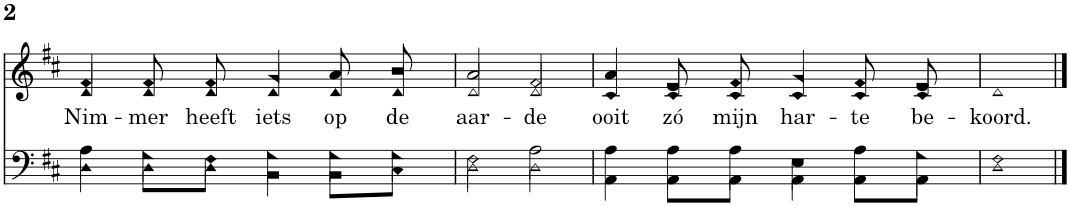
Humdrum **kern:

**kern	**kern	**text
*part2	*part1	*part1
*staff2	*staff1	*staff1
*I"Men	*I"Women	*
!!LO:PB:g=z
*clefF4	*clefG2	*
*k[f#c#]	*k[f#c#]	*
*M4/4	*M4/4	*
=21	=21	=21
*^	*	*
!	!	!	!LO:LY:b
*	*	*^	*
4A\	4D\	4f#/	4d/	Nim-
!	!	!	!	!LO:LY:b
8G\L	8D\L	8f#/L	8d/L	-mer
!	!	!	!	!LO:LY:b
8F#\J	8D\J	8f#/J	8d/J	heeft
!	!	!	!	!LO:LY:b
4G\	4BB\	4g/	4d/	iets
!	!	!	!	!LO:LY:b
8G\L	8BB\L	8a/L	8d/L	op
!	!	!	!	!LO:LY:b
8G\J	8C#\J	8b/J	8d/J	de
=22	=22	=22	=22	=22
!	!	!	!	!LO:LY:b
2F#\	2D\	2a/	2d/	aar-
!	!	!	!	!LO:LY:b
2A\	2D\	2f#/	2d/	-de
=23	=23	=23	=23	=23
!	!	!	!	!LO:LY:b
4A\	4AA\	4a/	4c#/	ooit
!	!	!	!	!LO:LY:b
8A\L	8AA\L	8e/L	8c#/L	zó
!	!	!	!	!LO:LY:b
8A\J	8AA\J	8f#/J	8c#/J	mijn
!	!	!	!	!LO:LY:b
4E\	4AA\	4g/	4c#/	har-
!	!	!	!	!LO:LY:b
8A\L	8AA\L	8f#/L	8c#/L	-te
!	!	!	!	!LO:LY:b
8G\J	8AA\J	8e/J	8c#/J	be-
=24	=24	=24	=24	=24
!	!	!	!	!LO:LY:b
1F#	1D	1d	1d	-koord.
*v	*v	*	*	*
*	*v	*v	*
==	==	==
*-	*-	*-
